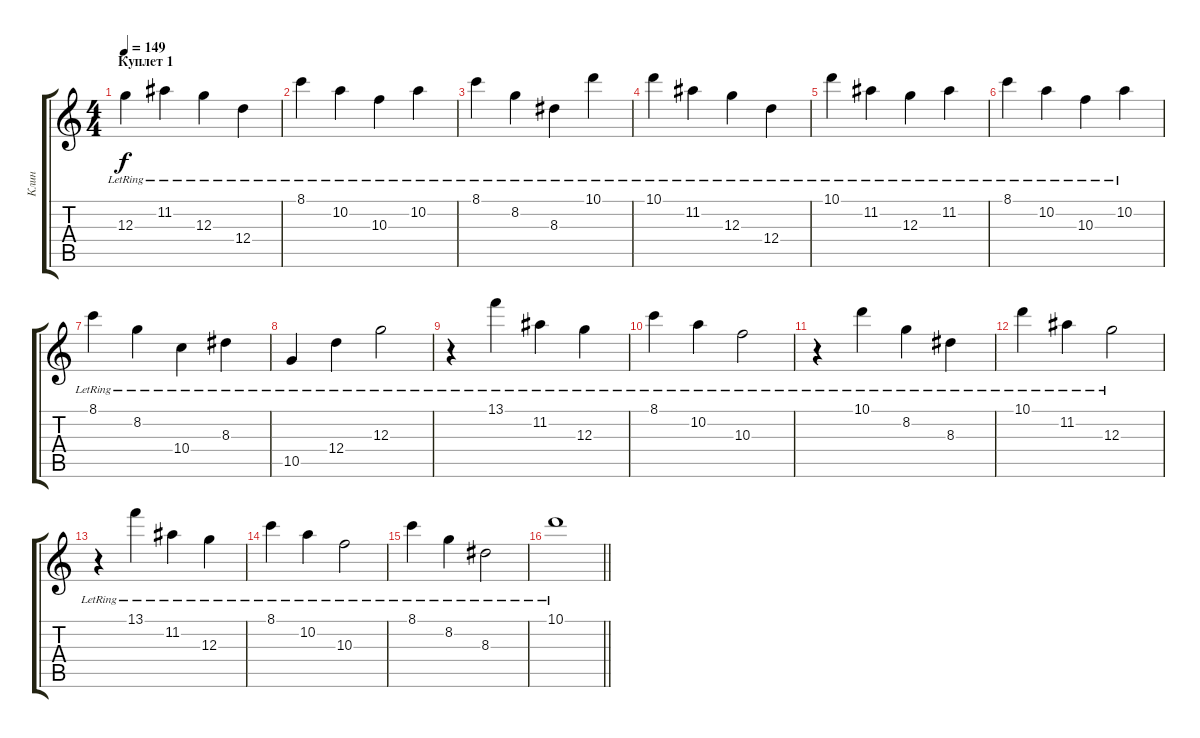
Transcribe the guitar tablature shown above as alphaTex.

\track ("Клин" "Клин") {instrument electricguitarjazz}
\staff {score tabs}
\tuning (E4 B3 G3 D3 A2 E2) {hide}
\ts (4 4)
\section ("" "Куплет 1")
\tempo 149
\clef g2
\ks c
12.3{lr}.4{dy f} 11.2{lr}.4 12.3{lr}.4 12.4{lr}.4 |
8.1{lr}.4 10.2{lr}.4 10.3{lr}.4 10.2{lr}.4 |
8.1{lr}.4 8.2{lr}.4 8.3{lr}.4 10.1{lr}.4 |
10.1{lr}.4 11.2{lr}.4 12.3{lr}.4 12.4{lr}.4 |
10.1{lr}.4 11.2{lr}.4 12.3{lr}.4 11.2{lr}.4 |
8.1{lr}.4 10.2{lr}.4 10.3{lr}.4 10.2{lr}.4 |
8.1{lr}.4 8.2{lr}.4 10.4{lr}.4 8.3{lr}.4 |
10.5{lr}.4 12.4{lr}.4 12.3{lr}.2 |
r.4 13.1{lr}.4 11.2{lr}.4 12.3{lr}.4 |
8.1{lr}.4 10.2{lr}.4 10.3{lr}.2 |
r.4 10.1{lr}.4 8.2{lr}.4 8.3{lr}.4 |
10.1{lr}.4 11.2{lr}.4 12.3{lr}.2 |
r.4 13.1{lr}.4 11.2{lr}.4 12.3{lr}.4 |
8.1{lr}.4 10.2{lr}.4 10.3{lr}.2 |
8.1{lr}.4 8.2{lr}.4 8.3{lr}.2 |
\barLineRight lightlight
10.1{lr}.1
